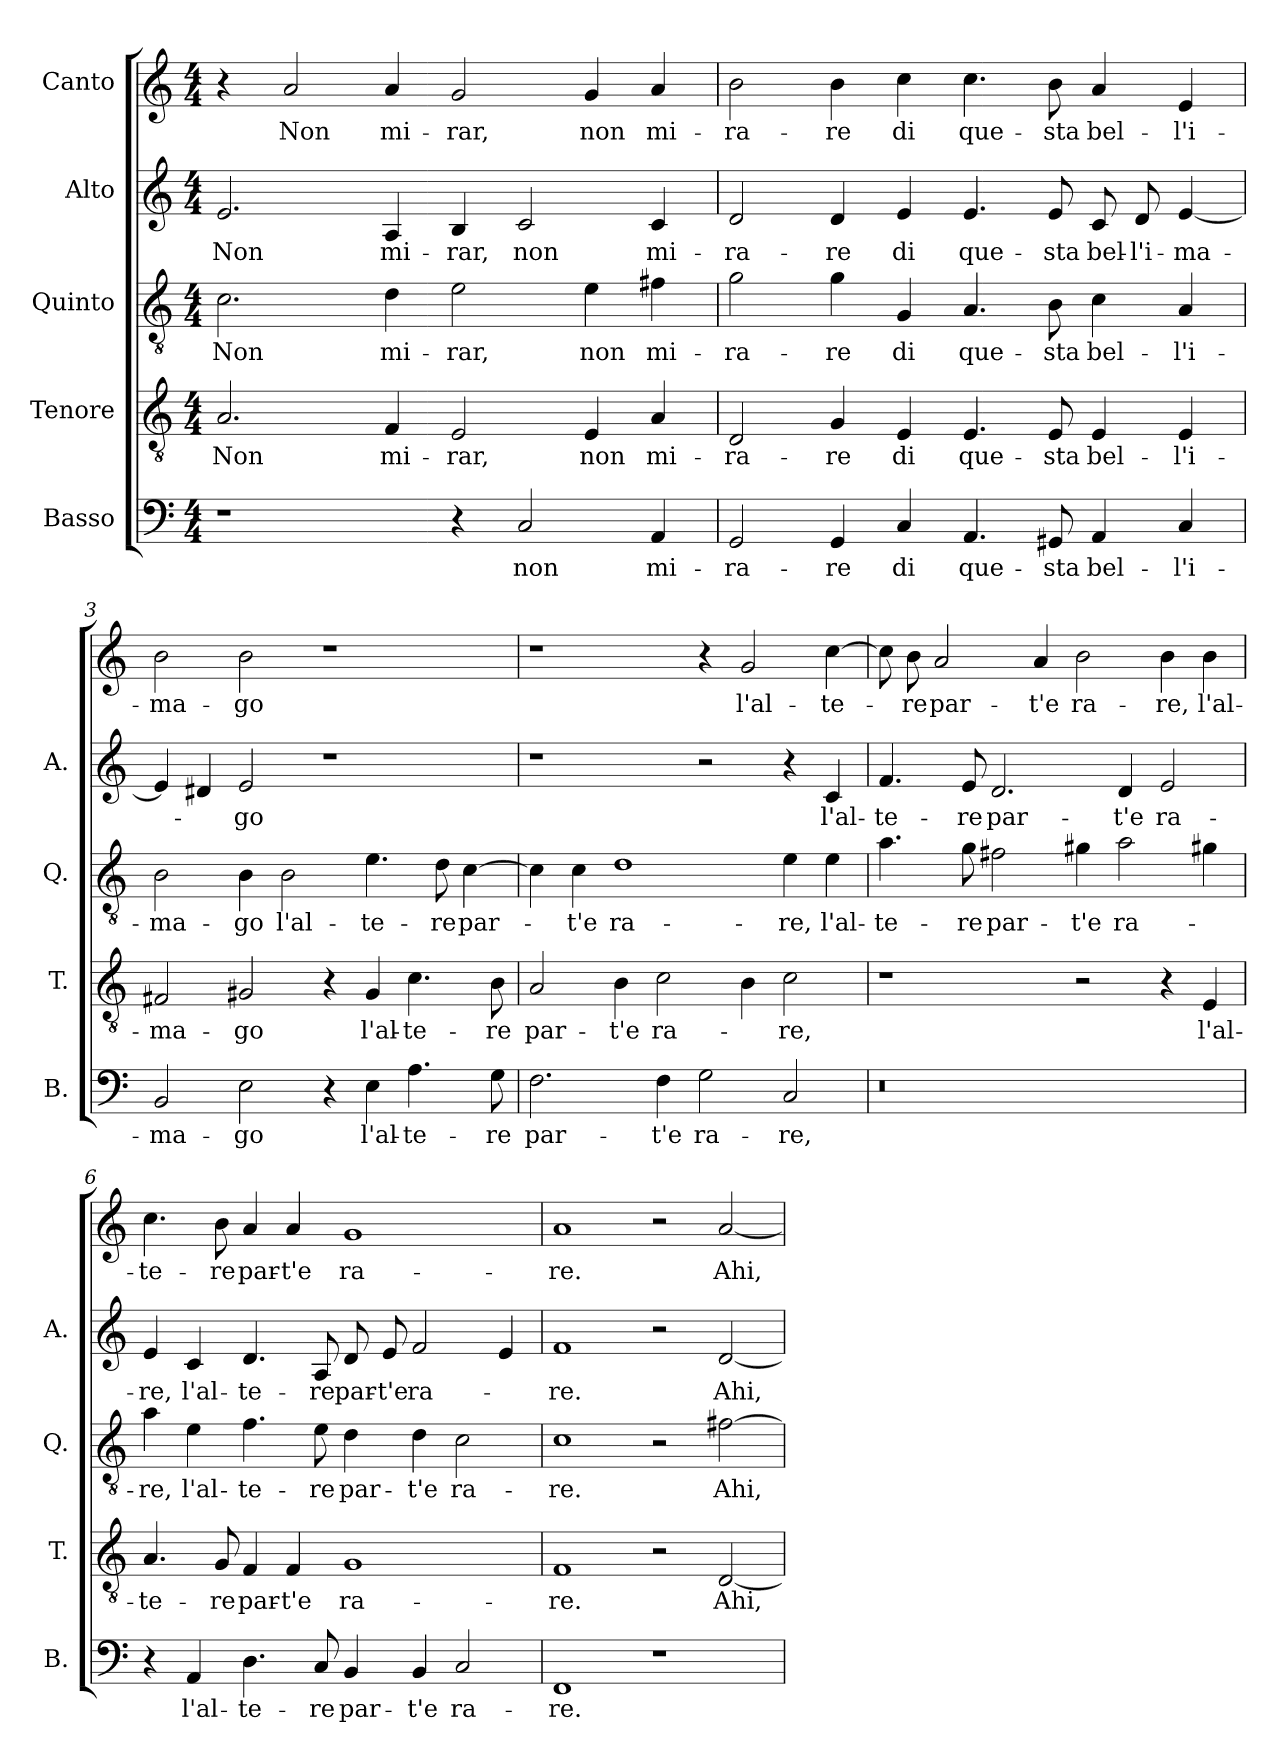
**kern	**text	**kern	**text	**kern	**text	**kern	**text	**kern	**text
*part5	*part5	*part4	*part4	*part3	*part3	*part2	*part2	*part1	*part1
*staff5	*staff5	*staff4	*staff4	*staff3	*staff3	*staff2	*staff2	*staff1	*staff1
*I"Basso	*	*I"Tenore	*	*I"Quinto	*	*I"Alto	*	*I"Canto	*
*I'B.	*	*I'T.	*	*I'Q.	*	*I'A.	*	*	*
*clefF4	*	*clefGv2	*	*clefGv2	*	*clefG2	*	*clefG2	*
*k[]	*	*k[]	*	*k[]	*	*k[]	*	*k[]	*
*C:	*	*C:	*	*C:	*	*C:	*	*C:	*
*M4/4	*	*M4/4	*	*M4/4	*	*M4/4	*	*M4/4	*
=1	=1	=1	=1	=1	=1	=1	=1	=1	=1
1r	.	2.A/	Non	2.c\	Non	2.e/	Non	4r	.
.	.	.	.	.	.	.	.	2a/	Non
.	.	4F/	mi-	4d\	mi-	4A/	mi-	4a/	mi-
4r	.	2E/	-rar,	2e\	-rar,	4B/	-rar,	2g/	-rar,
2C/	non	.	.	.	.	2c/	non	.	.
.	.	4E/	non	4e\	non	.	.	4g/	non
4AA/	mi-	4A/	mi-	4f#X\	mi-	4c/	mi-	4a/	mi-
=2	=2	=2	=2	=2	=2	=2	=2	=2	=2
2GG/	-ra-	2D/	-ra-	2g\	-ra-	2d/	-ra-	2b\	-ra-
4GG/	-re	4G/	-re	4g\	-re	4d/	-re	4b\	-re
4C/	di	4E/	di	4G/	di	4e/	di	4cc\	di
4.AA/	que-	4.E/	que-	4.A/	que-	4.e/	que-	4.cc\	que-
8GG#X/	-sta	8E/	-sta	8B\	-sta	8e/	-sta	8b\	-sta
4AA/	bel-	4E/	bel-	4c\	bel-	8c/	bel-	4a/	bel-
.	.	.	.	.	.	8d/	-l'i-	.	.
4C/	-l'i-	4E/	-l'i-	4A/	-l'i-	[4e/	-ma-	4e/	-l'i-
=3	=3	=3	=3	=3	=3	=3	=3	=3	=3
2BB/	-ma-	2F#X/	-ma-	2B\	-ma-	4e/]	.	2b\	-ma-
.	.	.	.	.	.	4d#X/	.	.	.
2E\	-go	2G#X/	-go	4B\	-go	2e/	-go	2b\	-go
.	.	.	.	2B\	l'al-	.	.	.	.
4r	.	4r	.	.	.	1r	.	1r	.
4E\	l'al-	4G#/	l'al-	4.e\	-te-	.	.	.	.
4.A\	-te-	4.c\	-te-	.	.	.	.	.	.
.	.	.	.	8d\	-re	.	.	.	.
.	.	.	.	[4c\	par-	.	.	.	.
8G\	-re	8B\	-re	.	.	.	.	.	.
=4	=4	=4	=4	=4	=4	=4	=4	=4	=4
2.F\	par-	2A/	par-	4c\]	.	1r	.	1r	.
.	.	.	.	4c\	-t'e	.	.	.	.
.	.	4B\	-t'e	1d\	ra-	.	.	.	.
4F\	-t'e	2c\	ra-	.	.	.	.	.	.
2G\	ra-	.	.	.	.	2r	.	4r	.
.	.	4B\	.	.	.	.	.	2g/	l'al-
2C/	-re,	2c\	-re,	4e\	-re,	4r	.	.	.
.	.	.	.	4e\	l'al-	4c/	l'al-	[4cc\	-te-
=5	=5	=5	=5	=5	=5	=5	=5	=5	=5
!LO:N:vis=0	!	!	!	!	!	!	!	!	!
1r	.	1r	.	4.a\	-te-	4.f/	-te-	8cc\]	.
.	.	.	.	.	.	.	.	8b\	-re
.	.	.	.	.	.	.	.	2a/	par-
.	.	.	.	8g\	-re	8e/	-re	.	.
.	.	.	.	2f#X\	par-	2.d/	par-	.	.
.	.	.	.	.	.	.	.	4a/	-t'e
1ryy	.	2r	.	4g#X\	-t'e	.	.	2b\	ra-
.	.	.	.	2a\	ra-	4d/	-t'e	.	.
.	.	4r	.	.	.	2e/	ra-	4b\	-re,
.	.	4E/	l'al-	4g#X\	.	.	.	4b\	l'al-
=6	=6	=6	=6	=6	=6	=6	=6	=6	=6
4r	.	4.A/	-te-	4a\	-re,	4e/	-re,	4.cc\	-te-
4AA/	l'al-	.	.	4e\	l'al-	4c/	l'al-	.	.
.	.	8G/	-re	.	.	.	.	8b\	-re
4.D\	-te-	4F/	par-	4.f\	-te-	4.d/	-te-	4a/	par-
.	.	4F/	-t'e	.	.	.	.	4a/	-t'e
8C/	-re	.	.	8e\	-re	8A/	-re	.	.
4BB/	par-	1G/	ra-	4d\	par-	8d/	par-	1g/	ra-
.	.	.	.	.	.	8e/	-t'e	.	.
4BB/	-t'e	.	.	4d\	-t'e	2f/	ra-	.	.
2C/	ra-	.	.	2c\	ra-	.	.	.	.
.	.	.	.	.	.	4e/	.	.	.
=7	=7	=7	=7	=7	=7	=7	=7	=7	=7
1FF/	-re.	1F/	-re.	1c\	-re.	1f/	-re.	1a/	-re.
1r	.	2r	.	2r	.	2r	.	2r	.
.	.	[2D/	Ahi,	[2f#X\	Ahi,	[2d/	Ahi,	[2a/	Ahi,
=	=	=	=	=	=	=	=	=	=
*-	*-	*-	*-	*-	*-	*-	*-	*-	*-
